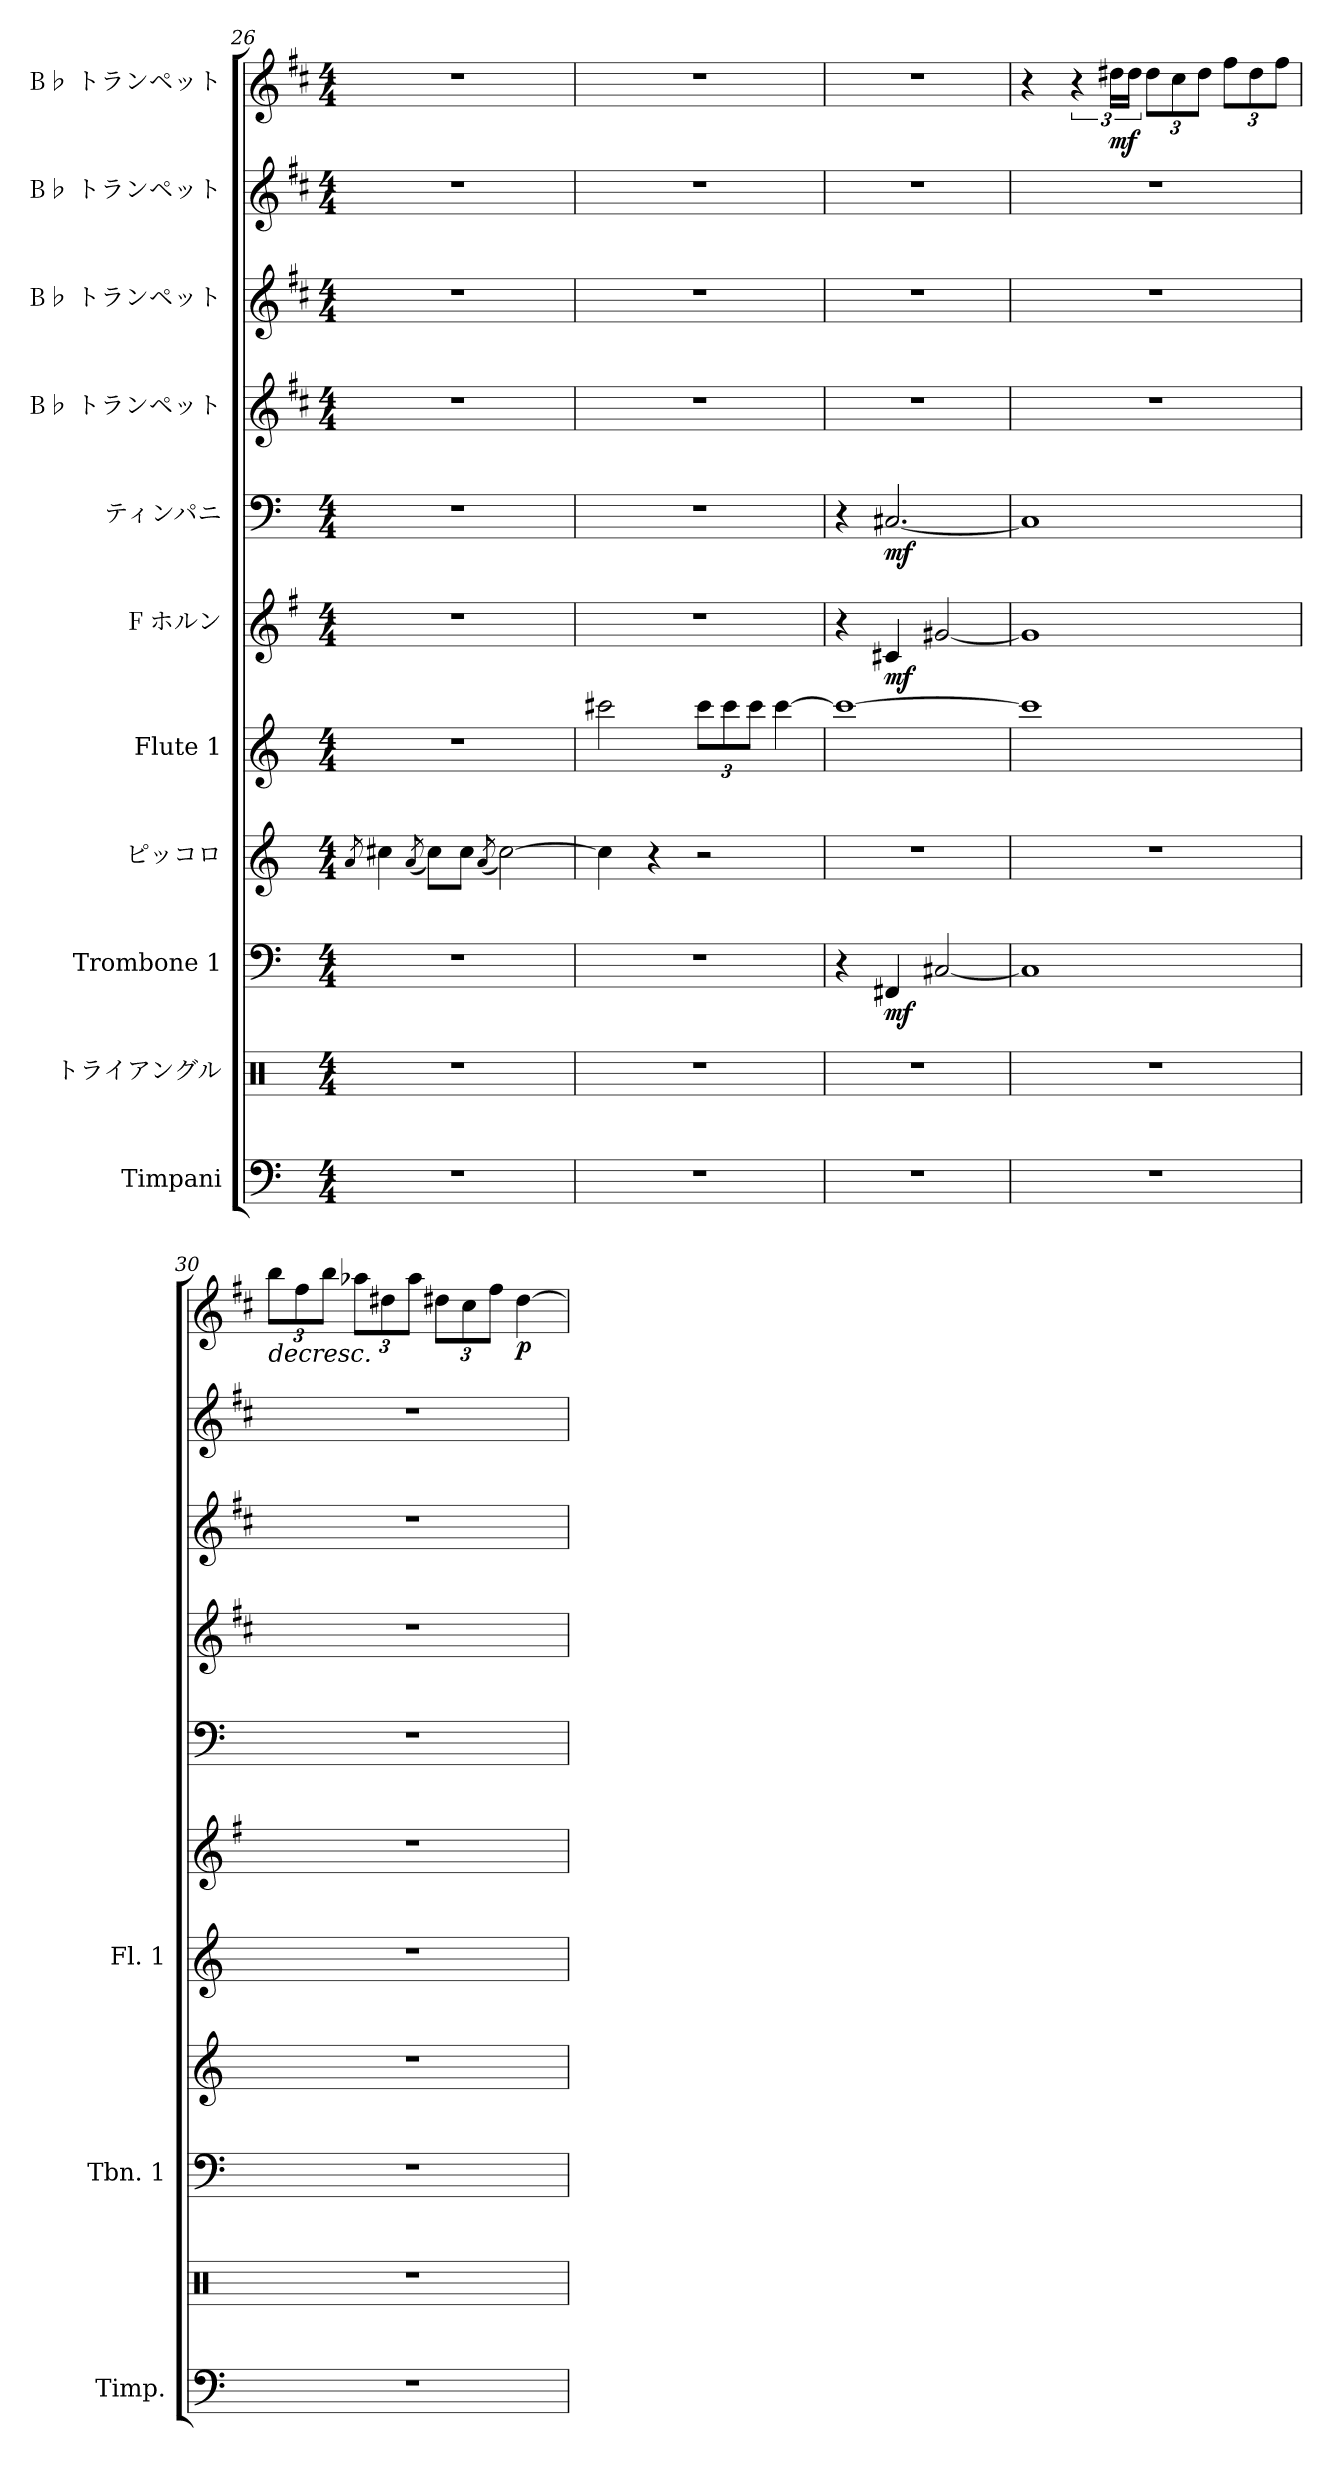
**kern	**kern	**kern	**dynam	**kern	**kern	**kern	**dynam	**kern	**dynam	**kern	**kern	**kern	**kern	**dynam
*part11	*part10	*part9	*part9	*part8	*part7	*part6	*part6	*part5	*part5	*part4	*part3	*part2	*part1	*part1
*staff11	*staff10	*staff9	*staff9	*staff8	*staff7	*staff6	*staff6	*staff5	*staff5	*staff4	*staff3	*staff2	*staff1	*staff1
*I"Timpani	*I"トライアングル	*I"Trombone 1	*	*I"ピッコロ	*I"Flute 1	*I"F ホルン	*	*I"ティンパニ	*	*I"B♭ トランペット	*I"B♭ トランペット	*I"B♭ トランペット	*I"B♭ トランペット	*
*I'Timp.	*	*I'Tbn. 1	*	*	*I'Fl. 1	*	*	*	*	*	*	*	*	*
*clefF4	*clefX	*clefF4	*	*clefG2	*clefG2	*clefG2	*	*clefF4	*	*clefG2	*clefG2	*clefG2	*clefG2	*
*	*	*	*	*ITrd-7c-12	*	*ITrd4c7	*	*	*	*ITrd1c2	*ITrd1c2	*ITrd1c2	*ITrd1c2	*
*k[]	*k[]	*k[]	*	*k[]	*k[]	*k[]	*	*k[]	*	*k[]	*k[]	*k[]	*k[]	*
*M4/4	*M4/4	*M4/4	*	*M4/4	*M4/4	*M4/4	*	*M4/4	*	*M4/4	*M4/4	*M4/4	*M4/4	*
=26	=26	=26	=26	=26	=26	=26	=26	=26	=26	=26	=26	=26	=26	=26
.	.	.	.	8qaa/	.	.	.	.	.	.	.	.	.	.
1r	1r	1r	.	4ccc#X\	1r	1r	.	1r	.	1r	1r	1r	1r	.
.	.	.	.	(<8qaa/	.	.	.	.	.	.	.	.	.	.
.	.	.	.	8ccc#\L)	.	.	.	.	.	.	.	.	.	.
.	.	.	.	8ccc#\J	.	.	.	.	.	.	.	.	.	.
.	.	.	.	(<8qaa/	.	.	.	.	.	.	.	.	.	.
.	.	.	.	[2ccc#\)	.	.	.	.	.	.	.	.	.	.
=27	=27	=27	=27	=27	=27	=27	=27	=27	=27	=27	=27	=27	=27	=27
1r	1r	1r	.	4ccc#\]	2ccc#X\	1r	.	1r	.	1r	1r	1r	1r	.
.	.	.	.	4r	.	.	.	.	.	.	.	.	.	.
*	*	*	*	*	*Xbrackettup	*	*	*	*	*	*	*	*	*
.	.	.	.	2r	12ccc#\L	.	.	.	.	.	.	.	.	.
.	.	.	.	.	12ccc#\	.	.	.	.	.	.	.	.	.
.	.	.	.	.	12ccc#\J	.	.	.	.	.	.	.	.	.
.	.	.	.	.	[4ccc#\	.	.	.	.	.	.	.	.	.
=28	=28	=28	=28	=28	=28	=28	=28	=28	=28	=28	=28	=28	=28	=28
*	*	*	*	*	*	*	*	*	*	*	*	*	*MM60	*
1r	1r	4r	.	1r	1ccc#_	4r	.	4r	.	1r	1r	1r	1r	.
!	!	!	!LO:DY:b	!	!	!	!LO:DY:b	!	!LO:DY:b	!	!	!	!	!
.	.	4FF#X/	mf	.	.	4F#X/	mf	[2.C#X/	mf	.	.	.	.	.
.	.	[2C#X/	.	.	.	[2c#X/	.	.	.	.	.	.	.	.
!!LO:PB:g=z
=29	=29	=29	=29	=29	=29	=29	=29	=29	=29	=29	=29	=29	=29	=29
*	*	*	*	*	*	*	*	*	*	*	*	*	*MM120	*
1r	1r	1C#]	.	1r	1ccc#]	1c#]	.	1C#]	.	1r	1r	1r	4r	.
.	.	.	.	.	.	.	.	.	.	.	.	.	6r	.
!	!	!	!	!	!	!	!	!	!	!	!	!	!	!LO:DY:b
.	.	.	.	.	.	.	.	.	.	.	.	.	24cc#X\LL	mf
.	.	.	.	.	.	.	.	.	.	.	.	.	24cc#\JJ	.
*	*	*	*	*	*	*	*	*	*	*	*	*	*Xbrackettup	*
.	.	.	.	.	.	.	.	.	.	.	.	.	12cc#\L	.
.	.	.	.	.	.	.	.	.	.	.	.	.	12b\	.
.	.	.	.	.	.	.	.	.	.	.	.	.	12cc#\J	.
.	.	.	.	.	.	.	.	.	.	.	.	.	12ee\L	.
.	.	.	.	.	.	.	.	.	.	.	.	.	12cc#\	.
.	.	.	.	.	.	.	.	.	.	.	.	.	12ee\J	.
=30	=30	=30	=30	=30	=30	=30	=30	=30	=30	=30	=30	=30	=30	=30
!	!	!	!	!	!	!	!	!	!	!	!	!	!	!LO:HP:b
1r	1r	1r	.	1r	1r	1r	.	1r	.	1r	1r	1r	12aa\L	>
.	.	.	.	.	.	.	.	.	.	.	.	.	12ee\	.
.	.	.	.	.	.	.	.	.	.	.	.	.	12aa\J	.
.	.	.	.	.	.	.	.	.	.	.	.	.	12gg-X\L	.
.	.	.	.	.	.	.	.	.	.	.	.	.	12cc#X\	.
.	.	.	.	.	.	.	.	.	.	.	.	.	12gg-\J	.
.	.	.	.	.	.	.	.	.	.	.	.	.	12cc#X\L	.
.	.	.	.	.	.	.	.	.	.	.	.	.	12b\	.
.	.	.	.	.	.	.	.	.	.	.	.	.	12ee\J	.
!	!	!	!	!	!	!	!	!	!	!	!	!	!	!LO:DY:b
.	.	.	.	.	.	.	.	.	.	.	.	.	[4cc#\	p
.	.	.	.	.	.	.	.	.	.	.	.	.	.	]
=	=	=	=	=	=	=	=	=	=	=	=	=	=	=
*-	*-	*-	*-	*-	*-	*-	*-	*-	*-	*-	*-	*-	*-	*-
